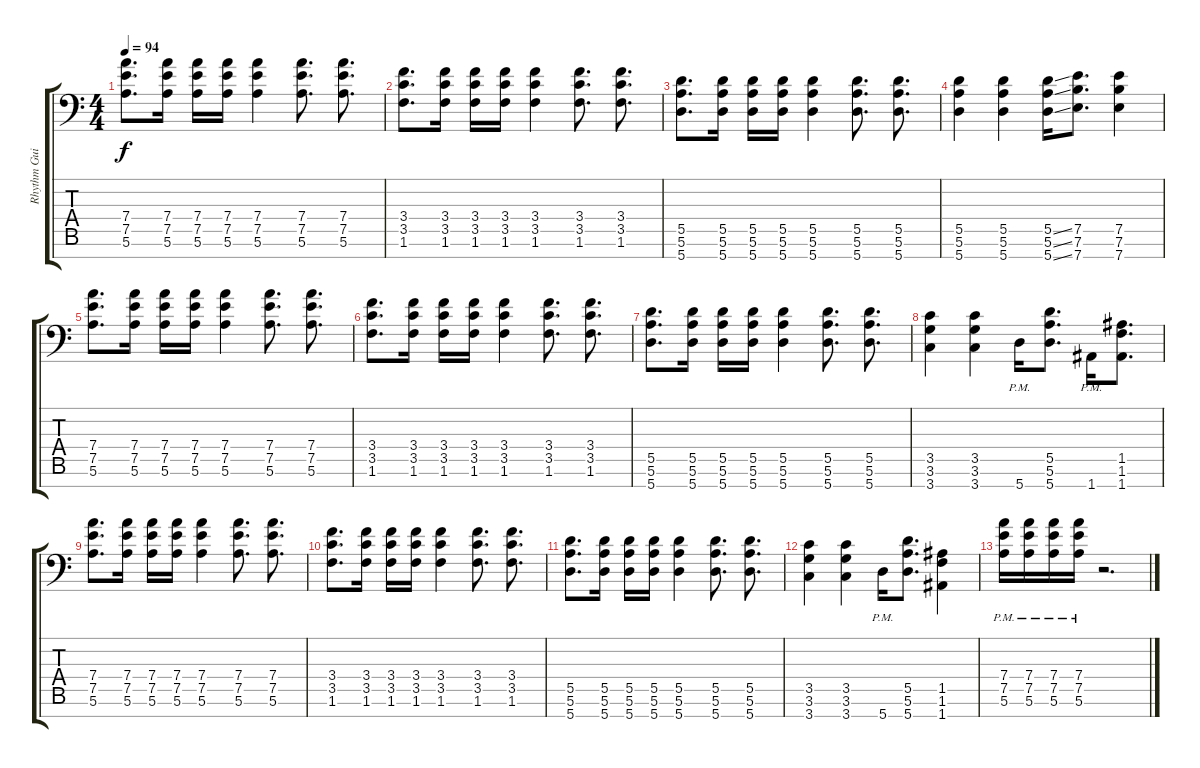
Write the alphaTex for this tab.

\track ("Rhythm Guitar II" "Rhythm Gui") {instrument distortionguitar}
\staff {score tabs}
\tuning (E4 B3 G3 D3 A2 E2 A1) {hide}
\ts (4 4)
\tempo 94
\clef f4
\ks c
(7.4 7.5 5.6).8{d dy f} (7.4 7.5 5.6).16 (7.4 7.5 5.6).16 (7.4 7.5 5.6).16 (7.4 7.5 5.6).4 (7.4 7.5 5.6).8{d} (7.4 7.5 5.6).8{d} |
(3.4 3.5 1.6).8{d} (3.4 3.5 1.6).16 (3.4 3.5 1.6).16 (3.4 3.5 1.6).16 (3.4 3.5 1.6).4 (3.4 3.5 1.6).8{d} (3.4 3.5 1.6).8{d} |
(5.5 5.6 5.7).8{d} (5.5 5.6 5.7).16 (5.5 5.6 5.7).16 (5.5 5.6 5.7).16 (5.5 5.6 5.7).4 (5.5 5.6 5.7).8{d} (5.5 5.6 5.7).8{d} |
(5.5 5.6 5.7).4 (5.5 5.6 5.7).4 (5.5{ss} 5.6{ss} 5.7{ss}).16 (7.5 7.6 7.7).8{d} (7.5 7.6 7.7).4 |
(7.4 7.5 5.6).8{d} (7.4 7.5 5.6).16 (7.4 7.5 5.6).16 (7.4 7.5 5.6).16 (7.4 7.5 5.6).4 (7.4 7.5 5.6).8{d} (7.4 7.5 5.6).8{d} |
(3.4 3.5 1.6).8{d} (3.4 3.5 1.6).16 (3.4 3.5 1.6).16 (3.4 3.5 1.6).16 (3.4 3.5 1.6).4 (3.4 3.5 1.6).8{d} (3.4 3.5 1.6).8{d} |
(5.5 5.6 5.7).8{d} (5.5 5.6 5.7).16 (5.5 5.6 5.7).16 (5.5 5.6 5.7).16 (5.5 5.6 5.7).4 (5.5 5.6 5.7).8{d} (5.5 5.6 5.7).8{d} |
(3.5 3.6 3.7).4 (3.5 3.6 3.7).4 5.7{pm}.16 (5.5 5.6 5.7).8{d} 1.7{pm}.16 (1.5 1.6 1.7).8{d} |
(7.4 7.5 5.6).8{d} (7.4 7.5 5.6).16 (7.4 7.5 5.6).16 (7.4 7.5 5.6).16 (7.4 7.5 5.6).4 (7.4 7.5 5.6).8{d} (7.4 7.5 5.6).8{d} |
(3.4 3.5 1.6).8{d} (3.4 3.5 1.6).16 (3.4 3.5 1.6).16 (3.4 3.5 1.6).16 (3.4 3.5 1.6).4 (3.4 3.5 1.6).8{d} (3.4 3.5 1.6).8{d} |
(5.5 5.6 5.7).8{d} (5.5 5.6 5.7).16 (5.5 5.6 5.7).16 (5.5 5.6 5.7).16 (5.5 5.6 5.7).4 (5.5 5.6 5.7).8{d} (5.5 5.6 5.7).8{d} |
(3.5 3.6 3.7).4 (3.5 3.6 3.7).4 5.7{pm}.16 (5.5 5.6 5.7).8{d} (1.5 1.6 1.7).4 |
(7.4{pm} 7.5{pm} 5.6{pm}).16 (7.4{pm} 7.5{pm} 5.6{pm}).16 (7.4{pm} 7.5{pm} 5.6{pm}).16 (7.4{pm} 7.5{pm} 5.6{pm}).16 r.2{d}
